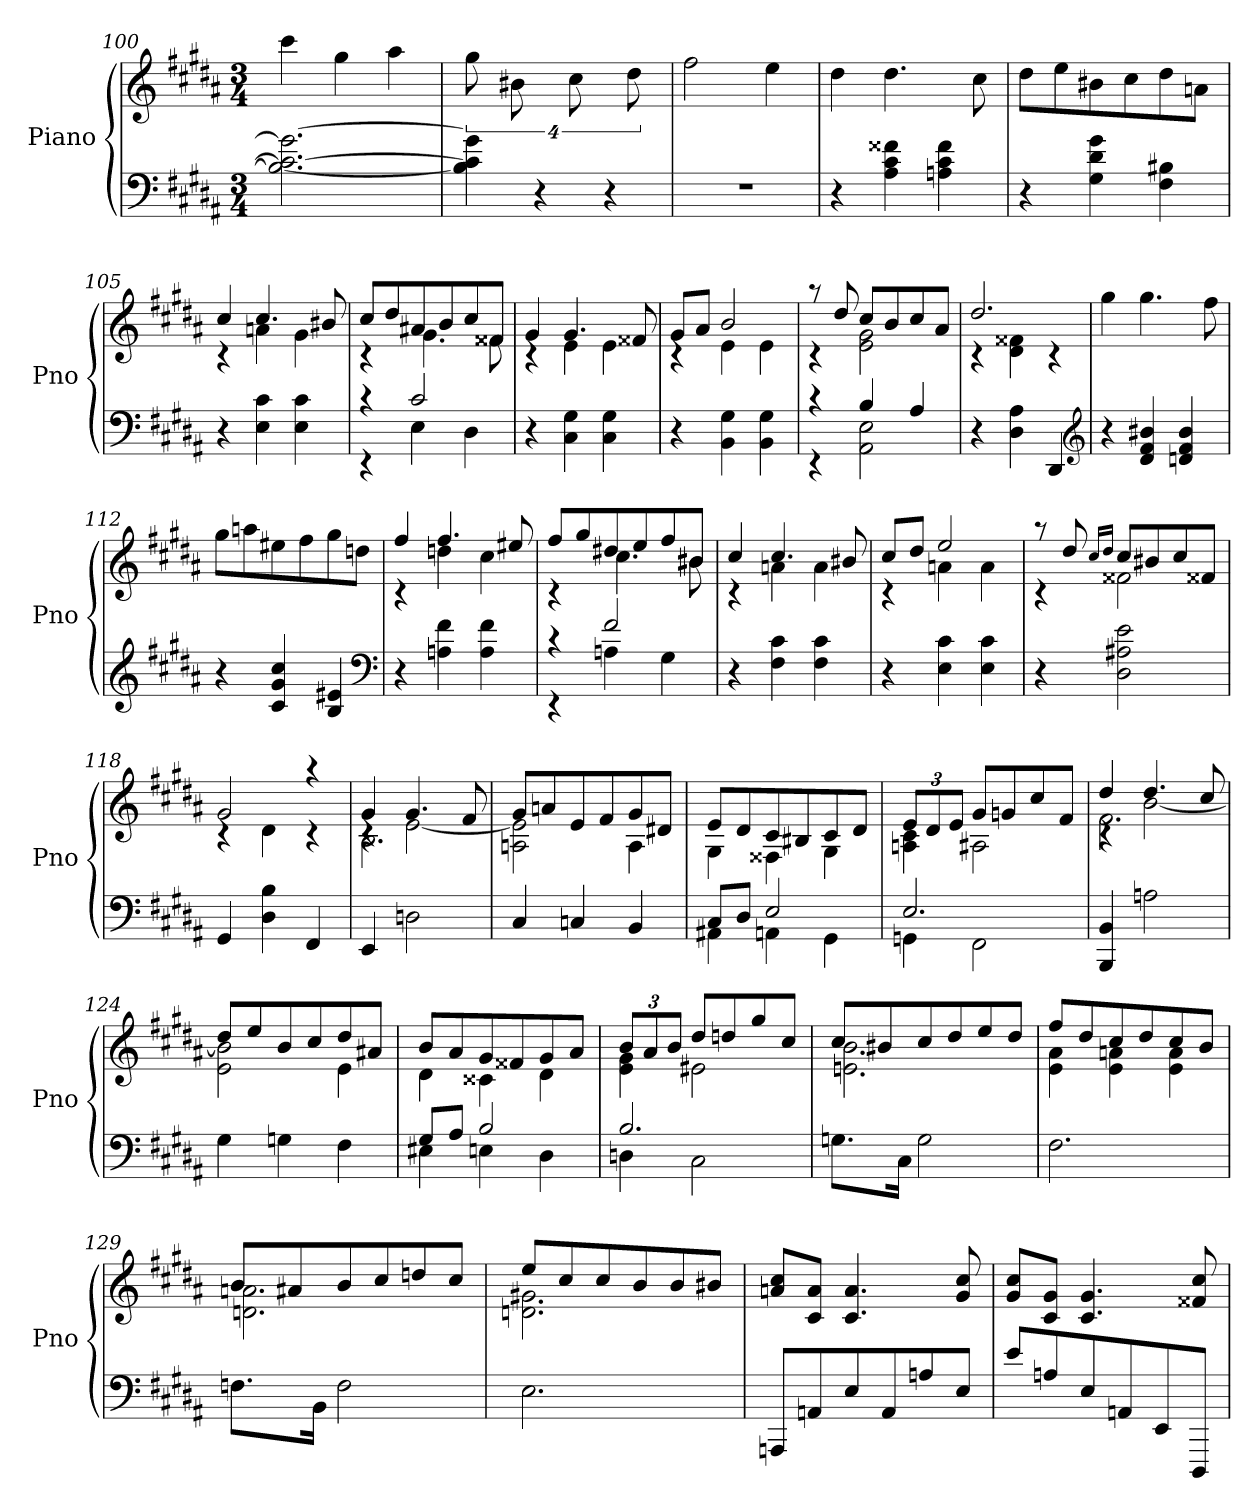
**kern	**kern
*part1	*part1
*staff2	*staff1
*I"Piano	*
*I'Pno	*
*clefF4	*clefG2
*k[f#c#g#d#a#]	*k[f#c#g#d#a#]
*g#:	*g#:
*M3/4	*M3/4
=100	=100
2.B_ 2.c#_ 2.g#_	4ccc#
.	4gg#
.	4aa#
=101	=101
4B] 4c#] 4g#]	16%3gg#
.	16%3b#X
4r	.
.	16%3cc#
4r	.
.	16%3dd#
=102	=102
2.r	2ff#
.	4ee
=103	=103
4r	4dd#
4A# 4c# 4f##X	4.dd#
4An 4c# 4f##	.
.	8cc#
=104	=104
4r	8dd#L
.	8ee
4G# 4d# 4g#	8b#X
.	8cc#
4F# 4B#X	8dd#
.	8anJ
=105	=105
*	*^
4r	4cc#	4rc
4E 4c#	4.cc#	4an
4E 4c#	.	4g#
.	8b#X	.
=106	=106	=106
*^	*	*
4rc	4rEE	8cc#L	4rc
.	.	8dd#	.
2c#	4E	8a#X	4.g#
.	.	8b	.
.	4D#	8cc#	.
.	.	8f##XJ	8f##X
*v	*v	*	*
=107	=107	=107
4r	4g#	4rc
4C# 4G#	4.g#	4e
4C# 4G#	.	4e
.	8f##X	.
=108	=108	=108
4r	8g#L	4rc
.	8a#J	.
4BB 4G#	2b	4e
4BB 4G#	.	4e
=109	=109	=109
*^	*	*
4rc	4rEE	8raa	4rc
.	.	8dd#	.
4B	2AA# 2E	8cc#L	2e 2g#
.	.	8b	.
4A#	.	8cc#	.
.	.	8a#J	.
*v	*v	*	*
=110	=110	=110
4r	2.dd#	4rc
4D# 4A#	.	4d# 4f##X
4DD#	.	4rc
*	*v	*v
*clefG2	*
=111	=111
4r	4gg#
4d# 4f# 4b#X	4.gg#
4dn 4f# 4b#	.
.	8ff#
=112	=112
4r	8gg#L
.	8aan
4c# 4g# 4cc#	8ee#X
.	8ff#
4B 4e#X	8gg#
.	8ddnJ
*clefF4	*
=113	=113
*	*^
4r	4ff#	4rc
4An 4f#	4.ff#	4ddn
4A 4f#	.	4cc#
.	8ee#X	.
=114	=114	=114
*^	*	*
4rc	4rEE	8ff#L	4rc
.	.	8gg#	.
2f#	4An	8dd#X	4.cc#
.	.	8ee	.
.	4G#	8ff#	.
.	.	8b#XJ	8b#X
*v	*v	*	*
=115	=115	=115
4r	4cc#	4rc
4F# 4c#	4.cc#	4an
4F# 4c#	.	4a
.	8b#X	.
=116	=116	=116
4r	8cc#L	4rc
.	8dd#J	.
4E 4c#	2ee	4an
4E 4c#	.	4a
=117	=117	=117
4r	8raa	4rc
.	8dd#	.
.	16qqcc#/LL	.
.	16qqdd#/JJ	.
2D# 2A#X 2e	8cc#L	2f##X
.	8b#X	.
.	8cc#	.
.	8f##XJ	.
=118	=118	=118
4GG#	2g#	4rc
4D# 4B	.	4d#
4FF#	4raa	4rc
=119	=119	=119
*	*	*^
4EE	4g#	4rc	2.B\
2Dn	4.g#	[2e	.
.	8f#	.	.
*	*	*v	*v
=120	=120	=120
4C#	8g#L	2An 2e]
.	8an	.
4Cn	8e	.
.	8f#	.
4BB	8g#	4A
.	8d#XJ	.
=121	=121	=121
*^	*	*
8C#L	4AA#X	8eL	4G#
8D#J	.	8d#	.
2E	4AAn	8c#	4F##X
.	.	8B#X	.
.	4GG#	8c#	4G#
.	.	8d#J	.
=122	=122	=122	=122
2.E	4GGn	12eL	4An 4c#
.	.	12d#	.
.	.	12eJ	.
.	2FF#	8g#L	2A#X
.	.	8gn	.
.	.	8cc#	.
.	.	8f#J	.
*v	*v	*	*
=123	=123	=123
*	*	*^
4BBB 4BB	4dd#	4rc	2.f#\
2An	4.dd#	[2b	.
.	8cc#	.	.
*	*	*v	*v
=124	=124	=124
4G#	8dd#L	2e 2b]
.	8ee	.
4Gn	8b	.
.	8cc#	.
4F#	8dd#	4e
.	8a#XJ	.
=125	=125	=125
*^	*	*
8G#L	4E#X	8bL	4d#
8A#J	.	8a#	.
2B	4En	8g#	4c##X
.	.	8f##X	.
.	4D#	8g#	4d#
.	.	8a#J	.
=126	=126	=126	=126
2.B	4Dn	12bL	4e 4g#
.	.	12a#	.
.	.	12bJ	.
.	2C#	8dd#L	2e#X
.	.	8ddn	.
.	.	8gg#	.
.	.	8cc#J	.
*v	*v	*	*
=127	=127	=127
8.GnL	8cc#L	2.en 2.b
.	8b#X	.
16C#Jk	.	.
2G	8cc#	.
.	8dd#	.
.	8ee	.
.	8dd#J	.
=128	=128	=128
2.F#	8ff#L	4e 4a#
.	8dd#	.
.	8cc#	4e 4an
.	8dd#	.
.	8cc#	4e 4a
.	8bJ	.
=129	=129	=129
8.FnL	8bL	2.dn 2.an
.	8a#X	.
16BBJk	.	.
2F	8b	.
.	8cc#	.
.	8ddn	.
.	8cc#J	.
=130	=130	=130
2.E	8eeL	2.dn 2.g#X
.	8cc#	.
.	8cc#	.
.	8b	.
.	8b	.
.	8b#XJ	.
*	*v	*v
=131	=131
8AAAnL	8an 8cc#L
8AAn	8c# 8aJ
8E	4.c# 4.a
8AA	.
8An	.
8EJ	8g# 8cc#
=132	=132
8eL	8g# 8cc#L
8An	8c# 8g#J
8E	4.c# 4.g#
8AAn	.
8EE	.
8DDD#J	8f##X 8cc#
=	=
*-	*-
